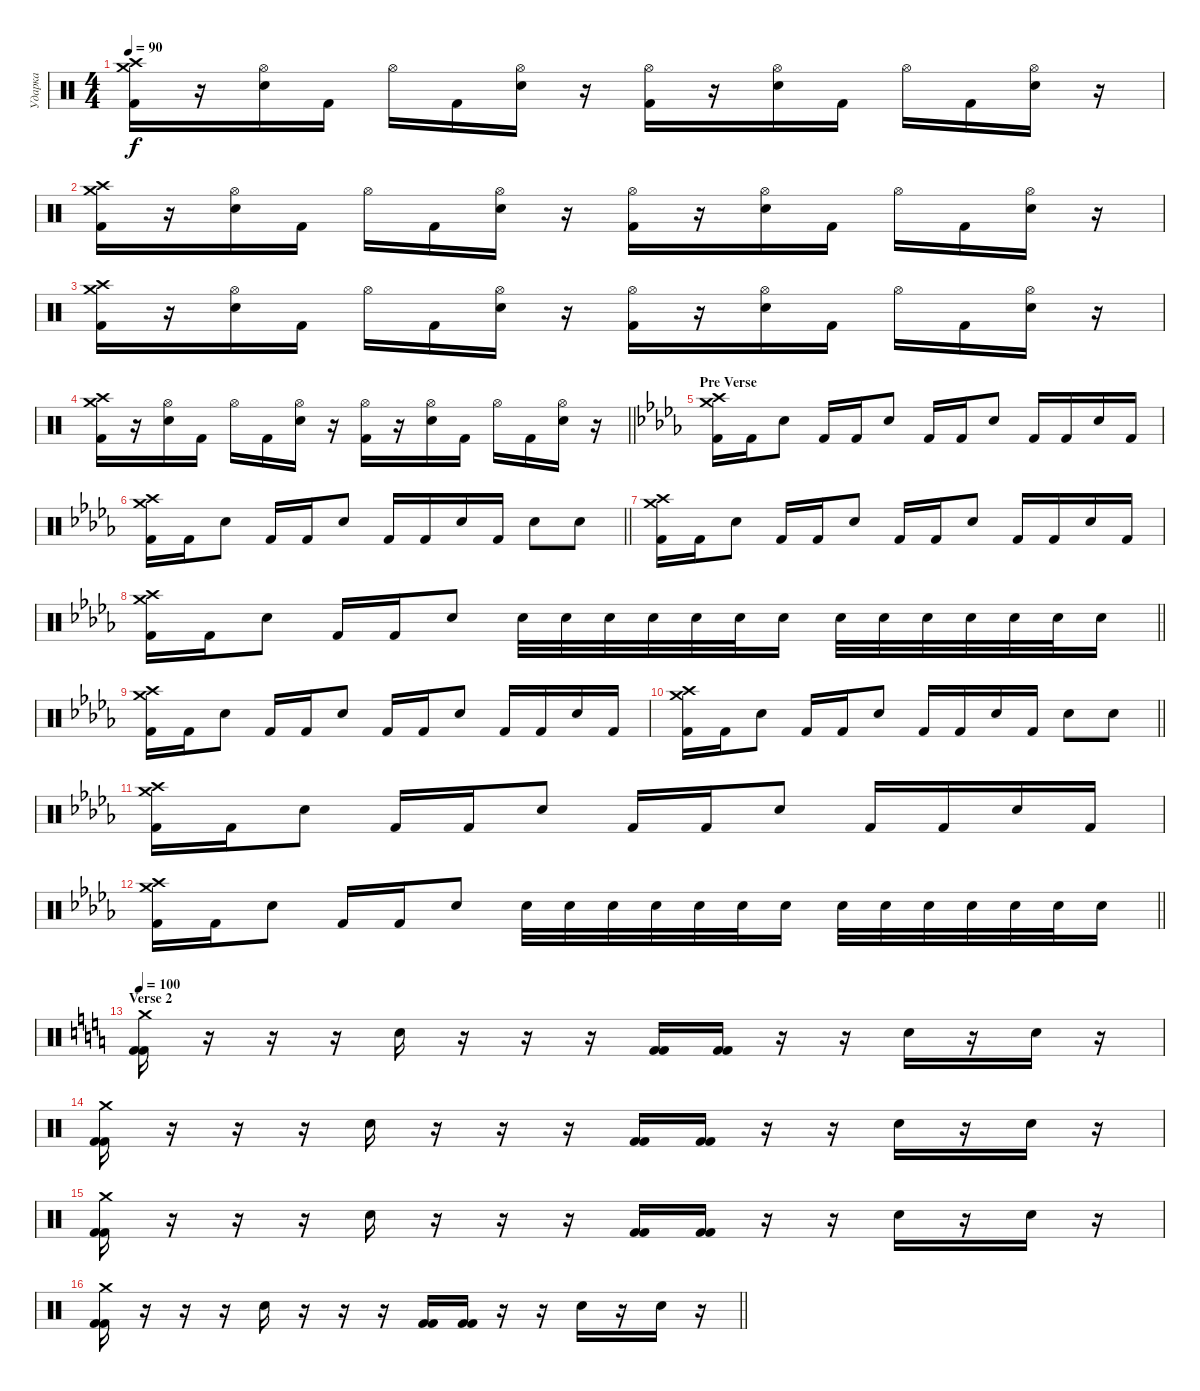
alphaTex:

\track ("Ударка" "Ударка") {instrument percussion}
\staff {score}
\articulation defaults
\ts (4 4)
\tempo 90
\clef neutral
\ks c
("Crash high (hit)" "Crash medium (hit)" "Kick (hit) 2").16{dy f} r.16 ("Hi-Hat (open)" "Electric Snare (hit)").16 "Kick (hit) 2".16 "Hi-Hat (open)".16 "Kick (hit) 2".16 ("Hi-Hat (open)" "Electric Snare (hit)").16 r.16 ("Hi-Hat (open)" "Kick (hit) 2").16 r.16 ("Hi-Hat (open)" "Electric Snare (hit)").16 "Kick (hit) 2".16 "Hi-Hat (open)".16 "Kick (hit) 2".16 ("Hi-Hat (open)" "Electric Snare (hit)").16 r.16 |
("Crash high (hit)" "Crash medium (hit)" "Kick (hit) 2").16 r.16 ("Hi-Hat (open)" "Electric Snare (hit)").16 "Kick (hit) 2".16 "Hi-Hat (open)".16 "Kick (hit) 2".16 ("Hi-Hat (open)" "Electric Snare (hit)").16 r.16 ("Hi-Hat (open)" "Kick (hit) 2").16 r.16 ("Hi-Hat (open)" "Electric Snare (hit)").16 "Kick (hit) 2".16 "Hi-Hat (open)".16 "Kick (hit) 2".16 ("Hi-Hat (open)" "Electric Snare (hit)").16 r.16 |
("Crash high (hit)" "Crash medium (hit)" "Kick (hit) 2").16 r.16 ("Hi-Hat (open)" "Electric Snare (hit)").16 "Kick (hit) 2".16 "Hi-Hat (open)".16 "Kick (hit) 2".16 ("Hi-Hat (open)" "Electric Snare (hit)").16 r.16 ("Hi-Hat (open)" "Kick (hit) 2").16 r.16 ("Hi-Hat (open)" "Electric Snare (hit)").16 "Kick (hit) 2".16 "Hi-Hat (open)".16 "Kick (hit) 2".16 ("Hi-Hat (open)" "Electric Snare (hit)").16 r.16 |
\barLineRight lightlight
("Crash high (hit)" "Crash medium (hit)" "Kick (hit) 2").16 r.16 ("Hi-Hat (open)" "Electric Snare (hit)").16 "Kick (hit) 2".16 "Hi-Hat (open)".16 "Kick (hit) 2".16 ("Hi-Hat (open)" "Electric Snare (hit)").16 r.16 ("Hi-Hat (open)" "Kick (hit) 2").16 r.16 ("Hi-Hat (open)" "Electric Snare (hit)").16 "Kick (hit) 2".16 "Hi-Hat (open)".16 "Kick (hit) 2".16 ("Hi-Hat (open)" "Electric Snare (hit)").16 r.16 |
\section ("" "Pre Verse")
\ks db
("Crash high (hit)" "Crash medium (hit)" "Kick (hit) 2").16 "Kick (hit) 2".16 "Snare (hit) 2".8 "Kick (hit) 2".16 "Kick (hit) 2".16 "Snare (hit) 2".8 "Kick (hit) 2".16 "Kick (hit) 2".16 "Snare (hit) 2".8 "Kick (hit) 2".16 "Kick (hit) 2".16 "Snare (hit) 2".16 "Kick (hit) 2".16 |
\barLineRight lightlight
("Crash high (hit)" "Crash medium (hit)" "Kick (hit) 2").16 "Kick (hit) 2".16 "Snare (hit) 2".8 "Kick (hit) 2".16 "Kick (hit) 2".16 "Snare (hit) 2".8 "Kick (hit) 2".16 "Kick (hit) 2".16 "Snare (hit) 2".16 "Kick (hit) 2".16 "Snare (hit) 2".8 "Snare (hit) 2".8 |
("Crash high (hit)" "Crash medium (hit)" "Kick (hit) 2").16 "Kick (hit) 2".16 "Snare (hit) 2".8 "Kick (hit) 2".16 "Kick (hit) 2".16 "Snare (hit) 2".8 "Kick (hit) 2".16 "Kick (hit) 2".16 "Snare (hit) 2".8 "Kick (hit) 2".16 "Kick (hit) 2".16 "Snare (hit) 2".16 "Kick (hit) 2".16 |
\barLineRight lightlight
("Crash high (hit)" "Crash medium (hit)" "Kick (hit) 2").16 "Kick (hit) 2".16 "Snare (hit) 2".8 "Kick (hit) 2".16 "Kick (hit) 2".16 "Snare (hit) 2".8 "Snare (hit) 2".32 "Snare (hit) 2".32 "Snare (hit) 2".32 "Snare (hit) 2".32 "Snare (hit) 2".32 "Snare (hit) 2".32 "Snare (hit) 2".16 "Snare (hit) 2".32 "Snare (hit) 2".32 "Snare (hit) 2".32 "Snare (hit) 2".32 "Snare (hit) 2".32 "Snare (hit) 2".32 "Snare (hit) 2".16 |
("Crash high (hit)" "Crash medium (hit)" "Kick (hit) 2").16 "Kick (hit) 2".16 "Snare (hit) 2".8 "Kick (hit) 2".16 "Kick (hit) 2".16 "Snare (hit) 2".8 "Kick (hit) 2".16 "Kick (hit) 2".16 "Snare (hit) 2".8 "Kick (hit) 2".16 "Kick (hit) 2".16 "Snare (hit) 2".16 "Kick (hit) 2".16 |
\barLineRight lightlight
("Crash high (hit)" "Crash medium (hit)" "Kick (hit) 2").16 "Kick (hit) 2".16 "Snare (hit) 2".8 "Kick (hit) 2".16 "Kick (hit) 2".16 "Snare (hit) 2".8 "Kick (hit) 2".16 "Kick (hit) 2".16 "Snare (hit) 2".16 "Kick (hit) 2".16 "Snare (hit) 2".8 "Snare (hit) 2".8 |
("Crash high (hit)" "Crash medium (hit)" "Kick (hit) 2").16 "Kick (hit) 2".16 "Snare (hit) 2".8 "Kick (hit) 2".16 "Kick (hit) 2".16 "Snare (hit) 2".8 "Kick (hit) 2".16 "Kick (hit) 2".16 "Snare (hit) 2".8 "Kick (hit) 2".16 "Kick (hit) 2".16 "Snare (hit) 2".16 "Kick (hit) 2".16 |
\barLineRight lightlight
("Crash high (hit)" "Crash medium (hit)" "Kick (hit) 2").16 "Kick (hit) 2".16 "Snare (hit) 2".8 "Kick (hit) 2".16 "Kick (hit) 2".16 "Snare (hit) 2".8 "Snare (hit) 2".32 "Snare (hit) 2".32 "Snare (hit) 2".32 "Snare (hit) 2".32 "Snare (hit) 2".32 "Snare (hit) 2".32 "Snare (hit) 2".16 "Snare (hit) 2".32 "Snare (hit) 2".32 "Snare (hit) 2".32 "Snare (hit) 2".32 "Snare (hit) 2".32 "Snare (hit) 2".32 "Snare (hit) 2".16 |
\section ("" "Verse 2")
\tempo 100
\ks c
("Crash medium (hit)" "Kick (hit) 2" "Kick (hit) 2").16 r.16 r.16 r.16 "Electric Snare (hit)".16 r.16 r.16 r.16 ("Kick (hit) 2" "Kick (hit) 2").16 ("Kick (hit) 2" "Kick (hit) 2").16 r.16 r.16 "Electric Snare (hit)".16 r.16 "Electric Snare (hit)".16 r.16 |
("Crash medium (hit)" "Kick (hit) 2" "Kick (hit) 2").16 r.16 r.16 r.16 "Electric Snare (hit)".16 r.16 r.16 r.16 ("Kick (hit) 2" "Kick (hit) 2").16 ("Kick (hit) 2" "Kick (hit) 2").16 r.16 r.16 "Electric Snare (hit)".16 r.16 "Electric Snare (hit)".16 r.16 |
("Crash medium (hit)" "Kick (hit) 2" "Kick (hit) 2").16 r.16 r.16 r.16 "Electric Snare (hit)".16 r.16 r.16 r.16 ("Kick (hit) 2" "Kick (hit) 2").16 ("Kick (hit) 2" "Kick (hit) 2").16 r.16 r.16 "Electric Snare (hit)".16 r.16 "Electric Snare (hit)".16 r.16 |
\barLineRight lightlight
("Crash medium (hit)" "Kick (hit) 2" "Kick (hit) 2").16 r.16 r.16 r.16 "Electric Snare (hit)".16 r.16 r.16 r.16 ("Kick (hit) 2" "Kick (hit) 2").16 ("Kick (hit) 2" "Kick (hit) 2").16 r.16 r.16 "Electric Snare (hit)".16 r.16 "Electric Snare (hit)".16 r.16
